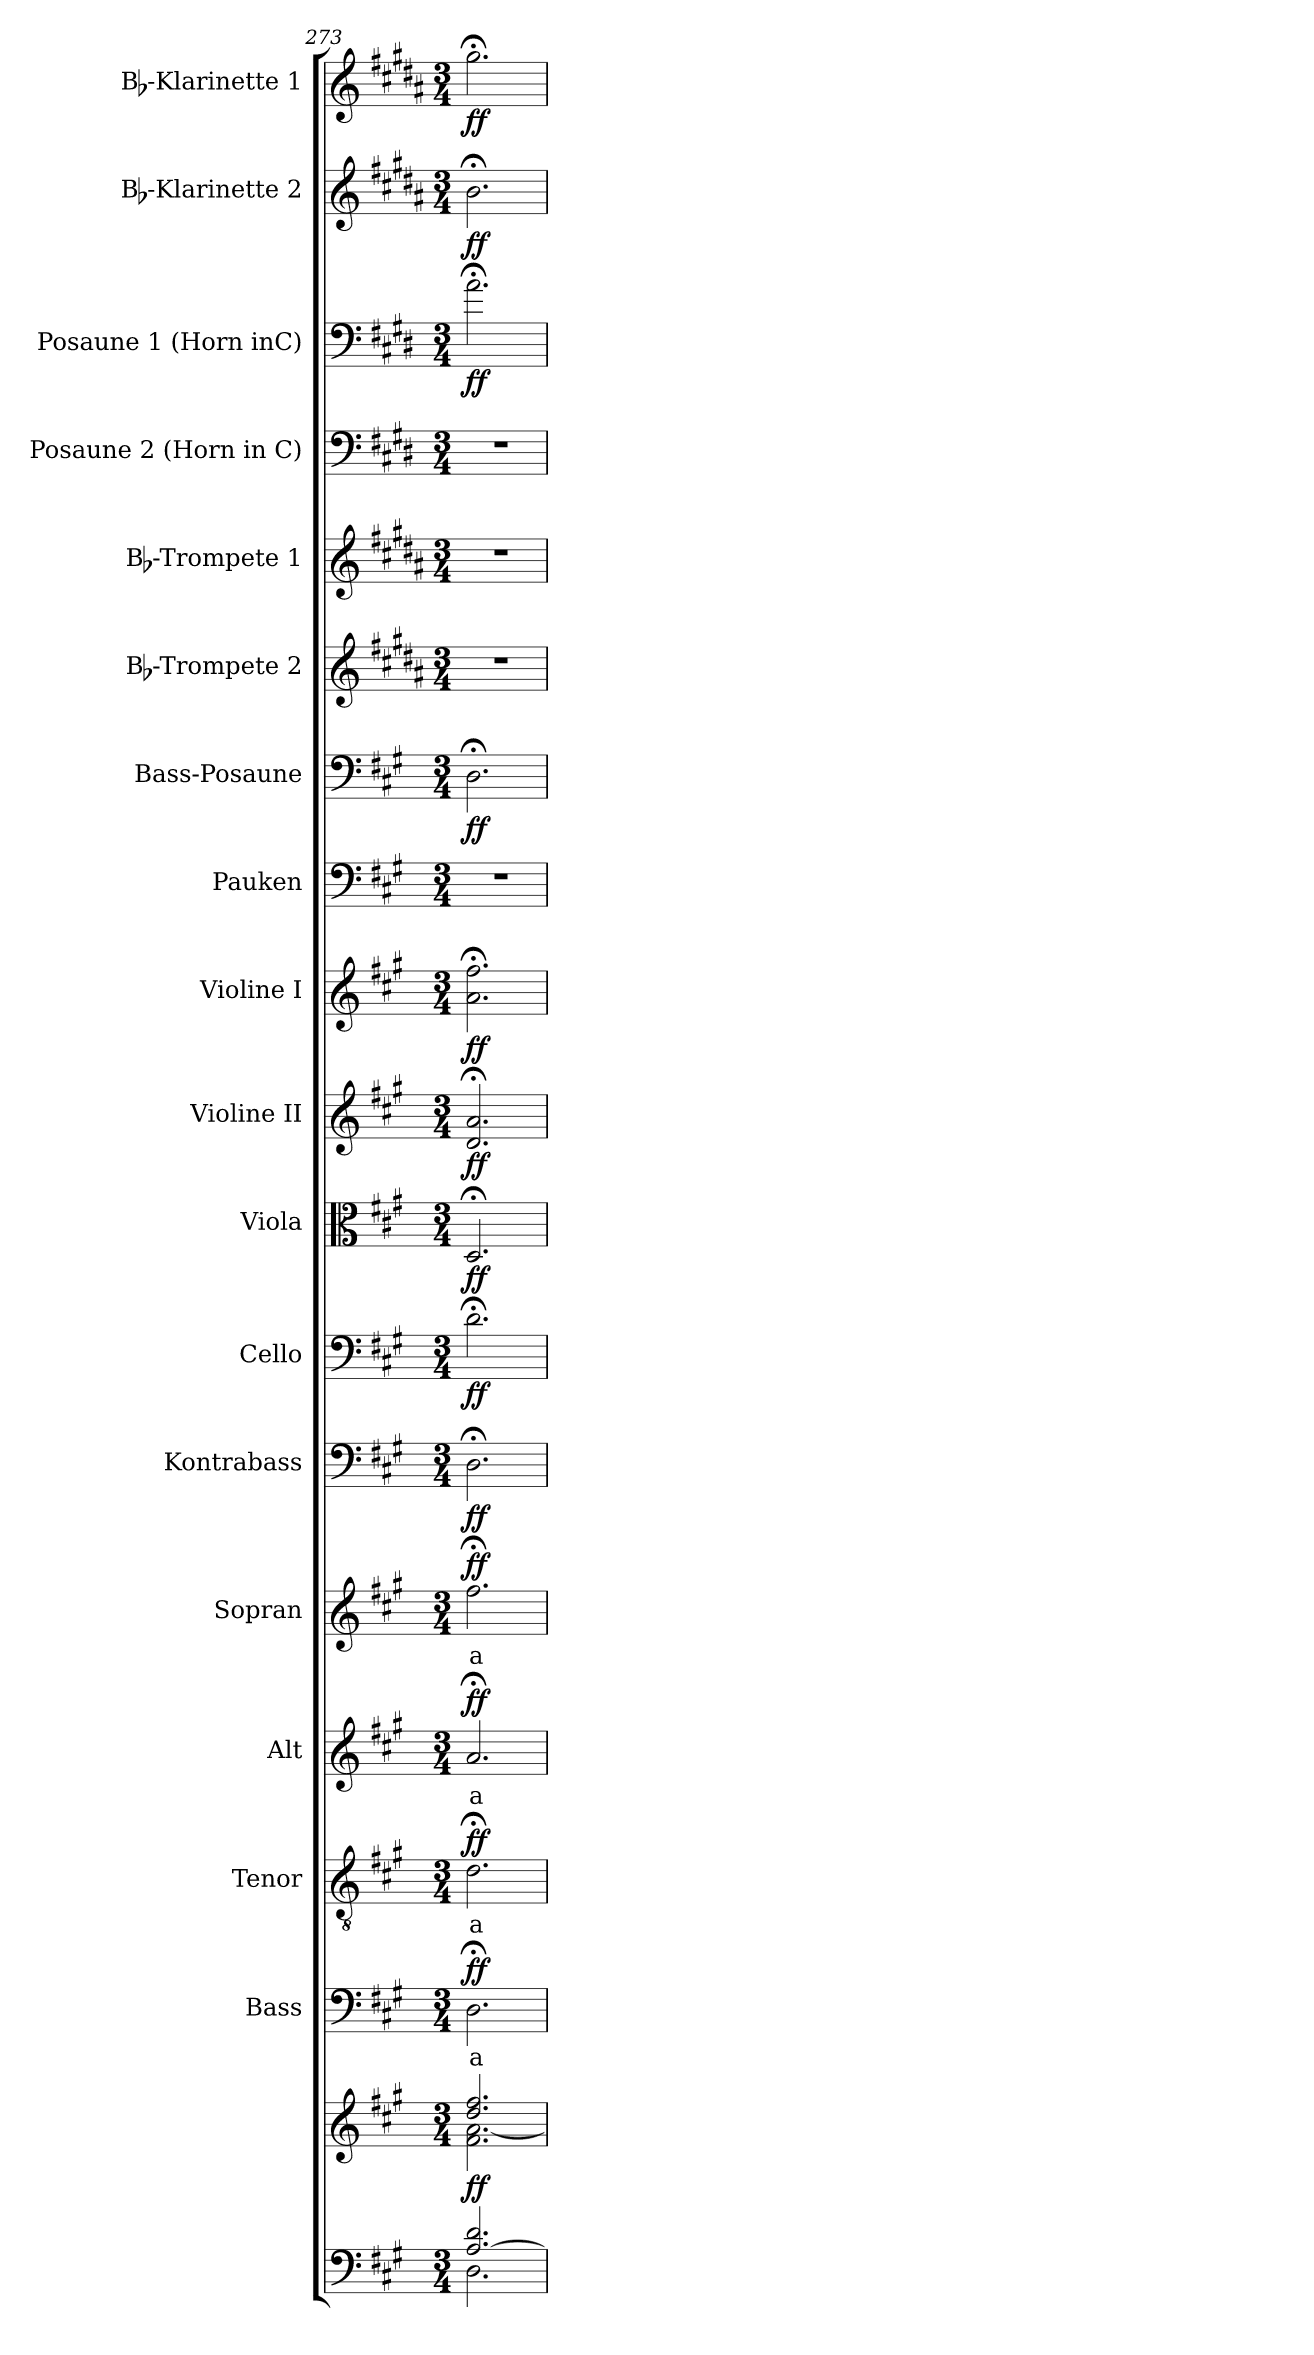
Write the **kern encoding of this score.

**kern	**kern	**dynam	**kern	**text	**dynam	**kern	**text	**dynam	**kern	**text	**dynam	**kern	**text	**dynam	**kern	**dynam	**kern	**dynam	**kern	**dynam	**kern	**dynam	**kern	**dynam	**kern	**kern	**dynam	**kern	**kern	**kern	**kern	**dynam	**kern	**dynam	**kern	**dynam
*part18	*part18	*part18	*part17	*part17	*part17	*part16	*part16	*part16	*part15	*part15	*part15	*part14	*part14	*part14	*part13	*part13	*part12	*part12	*part11	*part11	*part10	*part10	*part9	*part9	*part8	*part7	*part7	*part6	*part5	*part4	*part3	*part3	*part2	*part2	*part1	*part1
*staff19	*staff18	*staff18/19	*staff17	*staff17	*staff17	*staff16	*staff16	*staff16	*staff15	*staff15	*staff15	*staff14	*staff14	*staff14	*staff13	*staff13	*staff12	*staff12	*staff11	*staff11	*staff10	*staff10	*staff9	*staff9	*staff8	*staff7	*staff7	*staff6	*staff5	*staff4	*staff3	*staff3	*staff2	*staff2	*staff1	*staff1
*	*	*	*I"Bass	*	*	*I"Tenor	*	*	*I"Alt	*	*	*I"Sopran	*	*	*I"Kontrabass	*	*I"Cello	*	*I"Viola	*	*I"Violine II	*	*I"Violine I	*	*I"Pauken	*I"Bass-Posaune	*	*I"Bb-Trompete 2	*I"Bb-Trompete 1	*I"Posaune 2 (Horn in C)	*I"Posaune 1 (Horn inC)	*	*I"Bb-Klarinette 2	*	*I"Bb-Klarinette 1	*
*	*	*	*I'B.	*	*	*I'T.	*	*	*I'A.	*	*	*I'S.	*	*	*I'Kb.	*	*	*	*I'Vla.	*	*I'Vl. II	*	*I'Vl. I	*	*I'Pk.	*I'B-Pos.	*	*I'Bb Trp. 2	*I'Bb Trp. 1	*I'Pos. 2	*I'Pos. 1	*	*I'Bb Kl. 2	*	*I'Bb Kl. 1	*
*clefF4	*clefG2	*	*clefF4	*	*	*clefGv2	*	*	*clefG2	*	*	*clefG2	*	*	*clefF4	*	*clefF4	*	*clefC3	*	*clefG2	*	*clefG2	*	*clefF4	*clefF4	*	*clefG2	*clefG2	*clefF4	*clefF4	*	*clefG2	*	*clefG2	*
*	*	*	*	*	*	*	*	*	*	*	*	*	*	*	*ITrd7c12	*	*	*	*	*	*	*	*	*	*	*	*	*ITrd1c2	*ITrd1c2	*ITrd4c7	*ITrd4c7	*	*ITrd1c2	*	*ITrd1c2	*
*k[f#c#g#]	*k[f#c#g#]	*	*k[f#c#g#]	*	*	*k[f#c#g#]	*	*	*k[f#c#g#]	*	*	*k[f#c#g#]	*	*	*k[f#c#g#]	*	*k[f#c#g#]	*	*k[f#c#g#]	*	*k[f#c#g#]	*	*k[f#c#g#]	*	*k[f#c#g#]	*k[f#c#g#]	*	*k[f#c#g#]	*k[f#c#g#]	*k[f#c#g#]	*k[f#c#g#]	*	*k[f#c#g#]	*	*k[f#c#g#]	*
*A:	*A:	*	*A:	*	*	*A:	*	*	*A:	*	*	*A:	*	*	*A:	*	*A:	*	*A:	*	*A:	*	*A:	*	*A:	*A:	*	*A:	*A:	*A:	*A:	*	*A:	*	*A:	*
*M3/4	*M3/4	*	*M3/4	*	*	*M3/4	*	*	*M3/4	*	*	*M3/4	*	*	*M3/4	*	*M3/4	*	*M3/4	*	*M3/4	*	*M3/4	*	*M3/4	*M3/4	*	*M3/4	*M3/4	*M3/4	*M3/4	*	*M3/4	*	*M3/4	*
=273	=273	=273	=273	=273	=273	=273	=273	=273	=273	=273	=273	=273	=273	=273	=273	=273	=273	=273	=273	=273	=273	=273	=273	=273	=273	=273	=273	=273	=273	=273	=273	=273	=273	=273	=273	=273
*^	*^	*	*	*	*	*	*	*	*	*	*	*	*	*	*	*	*	*	*	*	*	*	*	*	*	*	*	*	*	*	*	*	*	*	*	*
!	!	!	!	!LO:DY:b	!	!LO:LY:b	!LO:DY:a	!	!LO:LY:b	!LO:DY:a	!	!LO:LY:b	!LO:DY:a	!	!LO:LY:b	!LO:DY:a	!	!LO:DY:b	!	!LO:DY:b	!	!LO:DY:b	!	!LO:DY:b	!	!LO:DY:b	!	!	!LO:DY:b	!	!	!	!	!LO:DY:b	!	!LO:DY:b	!	!LO:DY:b
[>2.A/ 2.d/	2.D\	2.dd/ 2.ff#/	2.f#\ [<2.a\	ff	2.D;<\	a-	ff	2.d;<\	a-	ff	2.a;</	a-	ff	2.ff#;<\	a-	ff	2.DD;<\	ff	2.d;<\	ff	2.D;</	ff	2.d/;< 2.a/;<	ff	2.a\;< 2.ff#\;<	ff	2.r	2.D;<\	ff	2.r	2.r	2.r	2.d;<\	ff	2.a;<\	ff	2.ff#;<\	ff
*v	*v	*	*	*	*	*	*	*	*	*	*	*	*	*	*	*	*	*	*	*	*	*	*	*	*	*	*	*	*	*	*	*	*	*	*	*	*	*
*	*v	*v	*	*	*	*	*	*	*	*	*	*	*	*	*	*	*	*	*	*	*	*	*	*	*	*	*	*	*	*	*	*	*	*	*	*	*
=	=	=	=	=	=	=	=	=	=	=	=	=	=	=	=	=	=	=	=	=	=	=	=	=	=	=	=	=	=	=	=	=	=	=	=	=
*-	*-	*-	*-	*-	*-	*-	*-	*-	*-	*-	*-	*-	*-	*-	*-	*-	*-	*-	*-	*-	*-	*-	*-	*-	*-	*-	*-	*-	*-	*-	*-	*-	*-	*-	*-	*-
